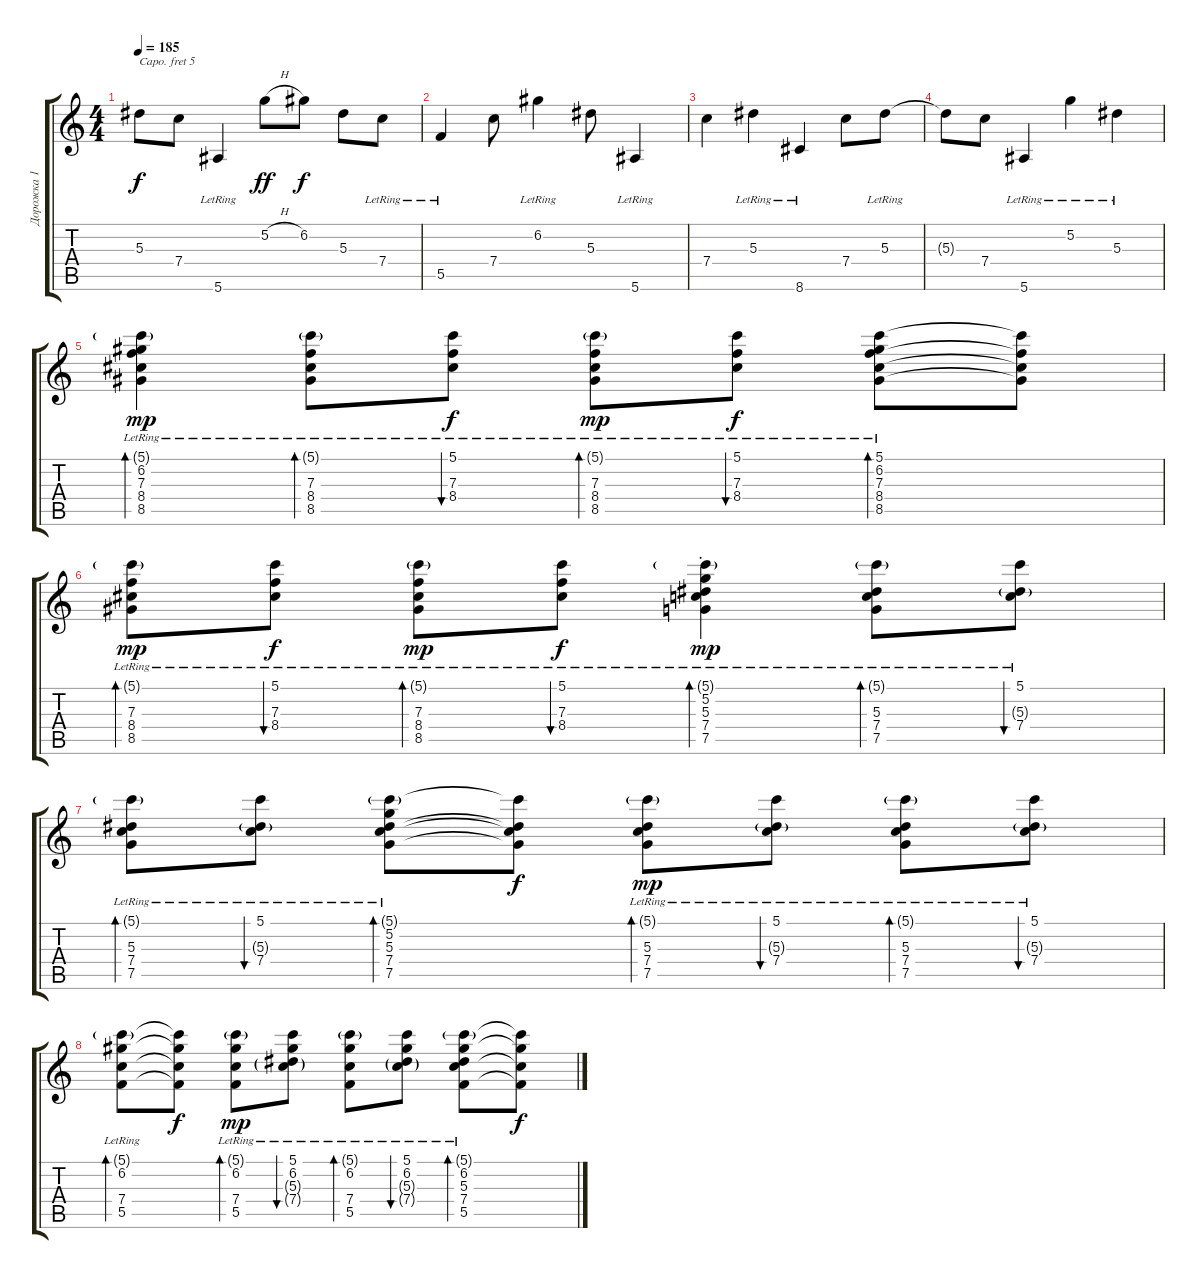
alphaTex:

\track ("Дорожка 1" "Дорожка 1") {instrument acousticguitarsteel}
\staff {score tabs}
\capo 5
\tuning (D4 A3 F3 C3 G2 C2) {hide}
\ts (4 4)
\tempo 185
\clef g2
\ks c
5.3{t}.8{dy f} 7.4.8 5.6{lr}.4 5.2{h}.8{dy ff} 6.2.8{dy f} 5.3.8 7.4{lr}.8 |
5.5{lr}.4 7.4.8 6.2{lr}.4 5.3.8 5.6{lr}.4 |
7.4.4 5.3{lr}.4 8.6{lr}.4 7.4.8 5.3{lr}.8 |
5.3{t}.8 7.4.8 5.6{lr}.4 5.2{lr}.4 5.3{lr}.4 |
(5.1{g lr} 6.2 7.3{lr} 8.4{lr} 8.5{lr}).4{bd 60 dy mp} (5.1{g lr} 7.3{lr} 8.4{lr} 8.5{lr}).8{bd 60} (5.1{lr} 7.3 8.4{lr}).8{bu 60 dy f} (5.1{g lr} 7.3{lr} 8.4{lr} 8.5{lr}).8{bd 60 dy mp} (5.1{lr} 7.3 8.4{lr}).8{bu 60 dy f} (5.1{lr} 6.2 7.3{lr} 8.4{lr} 8.5{lr}).8{bd 60} (5.1{t} 7.3{t} 8.4{t} 8.5{t}).8 |
(5.1{g lr} 7.3{lr} 8.4{lr} 8.5{lr}).8{bd 60 dy mp} (5.1{lr} 7.3 8.4{lr}).8{bu 60 dy f} (5.1{g lr} 7.3{lr} 8.4{lr} 8.5{lr}).8{bd 60 dy mp} (5.1{lr} 7.3 8.4{lr}).8{bu 60 dy f} (5.1{g lr} 5.2 5.3{lr} 7.4{st lr} 7.5{lr}).4{bd 60 dy mp} (5.1{g lr} 5.3{lr} 7.4{lr} 7.5{lr}).8{bd 60} (5.1{lr} 5.3{g lr} 7.4{lr}).8{bu 60} |
(5.1{g lr} 5.3{lr} 7.4{lr} 7.5{lr}).8{bd 60} (5.1{lr} 5.3{g lr} 7.4{lr}).8{bu 60} (5.1{g lr} 5.2 5.3{lr} 7.4{lr} 7.5{lr}).8{bd 60} (5.1{t} 5.3{t} 7.4{t} 7.5{t}).8{dy f} (5.1{g lr} 5.3{lr} 7.4{lr} 7.5{lr}).8{bd 60 dy mp} (5.1{lr} 5.3{g lr} 7.4{lr}).8{bu 60} (5.1{g lr} 5.3{lr} 7.4{lr} 7.5{lr}).8{bd 60} (5.1{lr} 5.3{g lr} 7.4{lr}).8{bu 60} |
(5.1{g lr} 6.2{lr} 7.4{lr} 5.5{lr}).8{bd 60} (5.1{t} 6.2{t} 7.4{t} 5.5{t}).8{dy f} (5.1{g lr} 6.2{lr} 7.4{lr} 5.5{lr}).8{bd 60 dy mp} (5.1{lr} 6.2{lr} 5.3{g} 7.4{g lr}).8{bu 60} (5.1{g lr} 6.2{lr} 7.4{lr} 5.5{lr}).8{bd 60} (5.1{lr} 6.2{lr} 5.3{g} 7.4{g lr}).8{bu 60} (5.1{g lr} 6.2{lr} 5.3 7.4{lr} 5.5{lr}).8{bd 60} (5.1{t} 6.2{t} 7.4{t} 5.5{t}).8{dy f}
